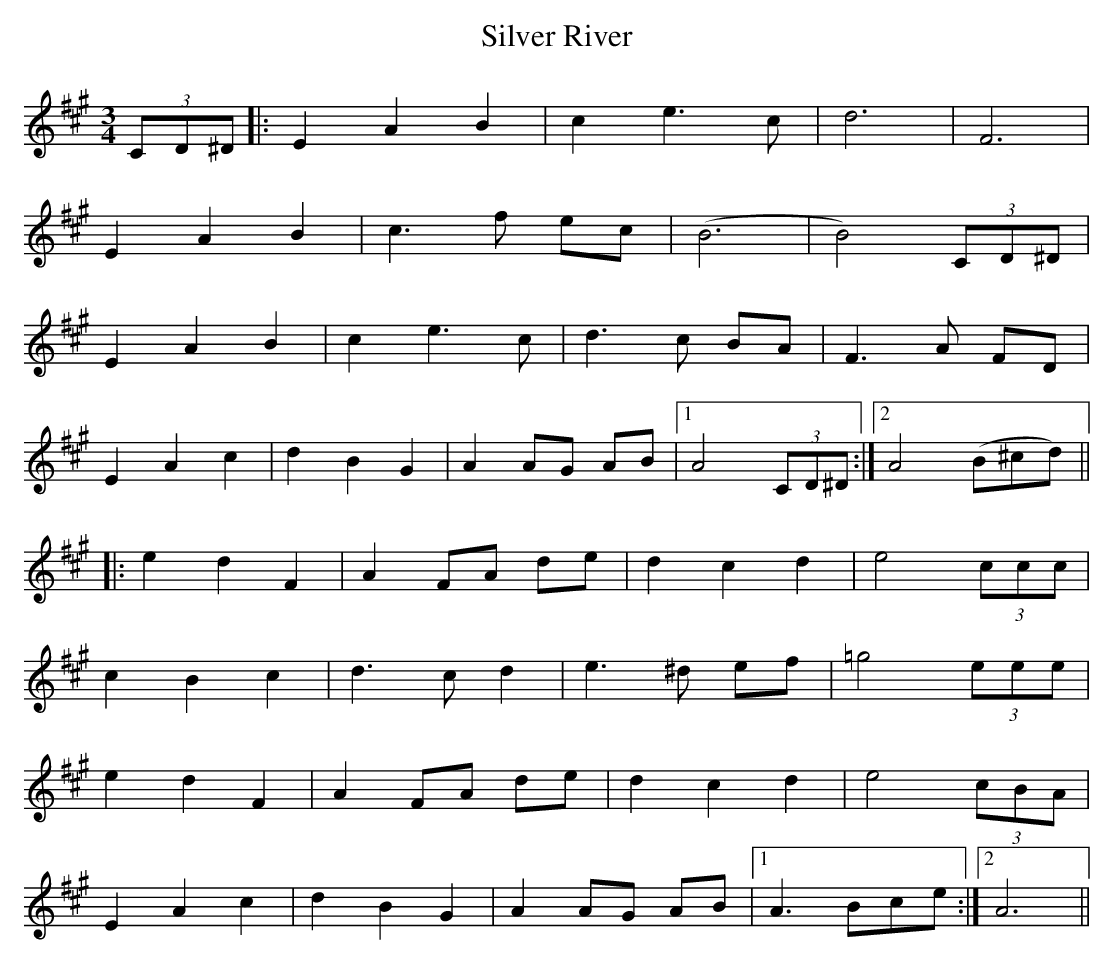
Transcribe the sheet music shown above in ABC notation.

X:1
T: Silver River
M: 3/4
L: 1/8
K: Amaj
(3CD^D|:E2 A2 B2|c2 e3 c|d6|F6|
E2 A2 B2|c3f ec|(B6|B4) (3CD^D|
E2 A2 B2|c2 e3 c|d3c BA|F3A FD|
E2 A2 c2|d2B2 G2|A2 AG AB|1 A4 (3CD^D:|2 A4 (B^cd)||
|:e2 d2 F2|A2 FA de|d2 c2 d2|e4 (3ccc|
c2 B2 c2|d3cd2|e3 ^d ef|=g4 (3eee|
e2 d2 F2|A2 FA de|d2 c2 d2|e4 (3cBA|
E2 A2 c2|d2 B2 G2|A2 AG AB|1 A3 Bce:|2 A6||
